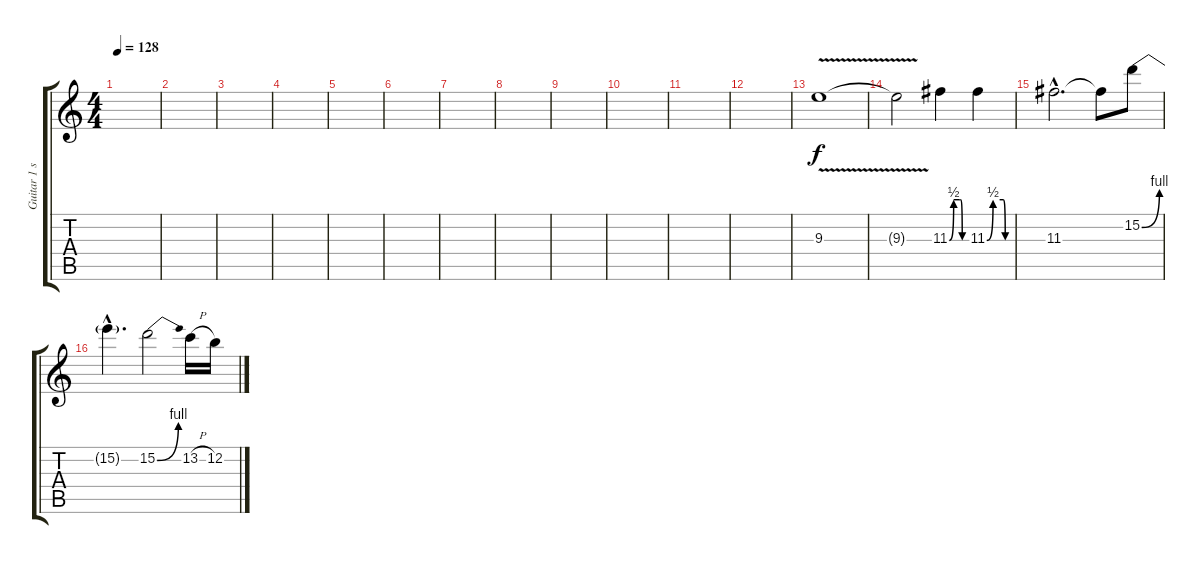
\track ("Guitar 1 solo" "Guitar 1 s") {instrument distortionguitar}
\staff {score tabs}
\tuning (E4 B3 G3 D3 A2 E2) {hide}
\ts (4 4)
\tempo 128
\clef g2
\ks c
|
|
|
|
|
|
|
|
|
|
|
|
9.3{v}.1 |
9.3{t}.2 11.3{be (custom 0 0 15 2 35 2 39 2 45 0 60 0)}.4 11.3{be (custom 0 0 15 2 40 2 45 0 60 0)}.4 |
11.3{hac}.2{d} 11.3{t}.8 15.2{be (bend 0 0 60 4)}.8 |
15.2{hac t}.4{d} 15.2{be (bend 0 0 60 4)}.2 13.2{h}.16 12.2.16
